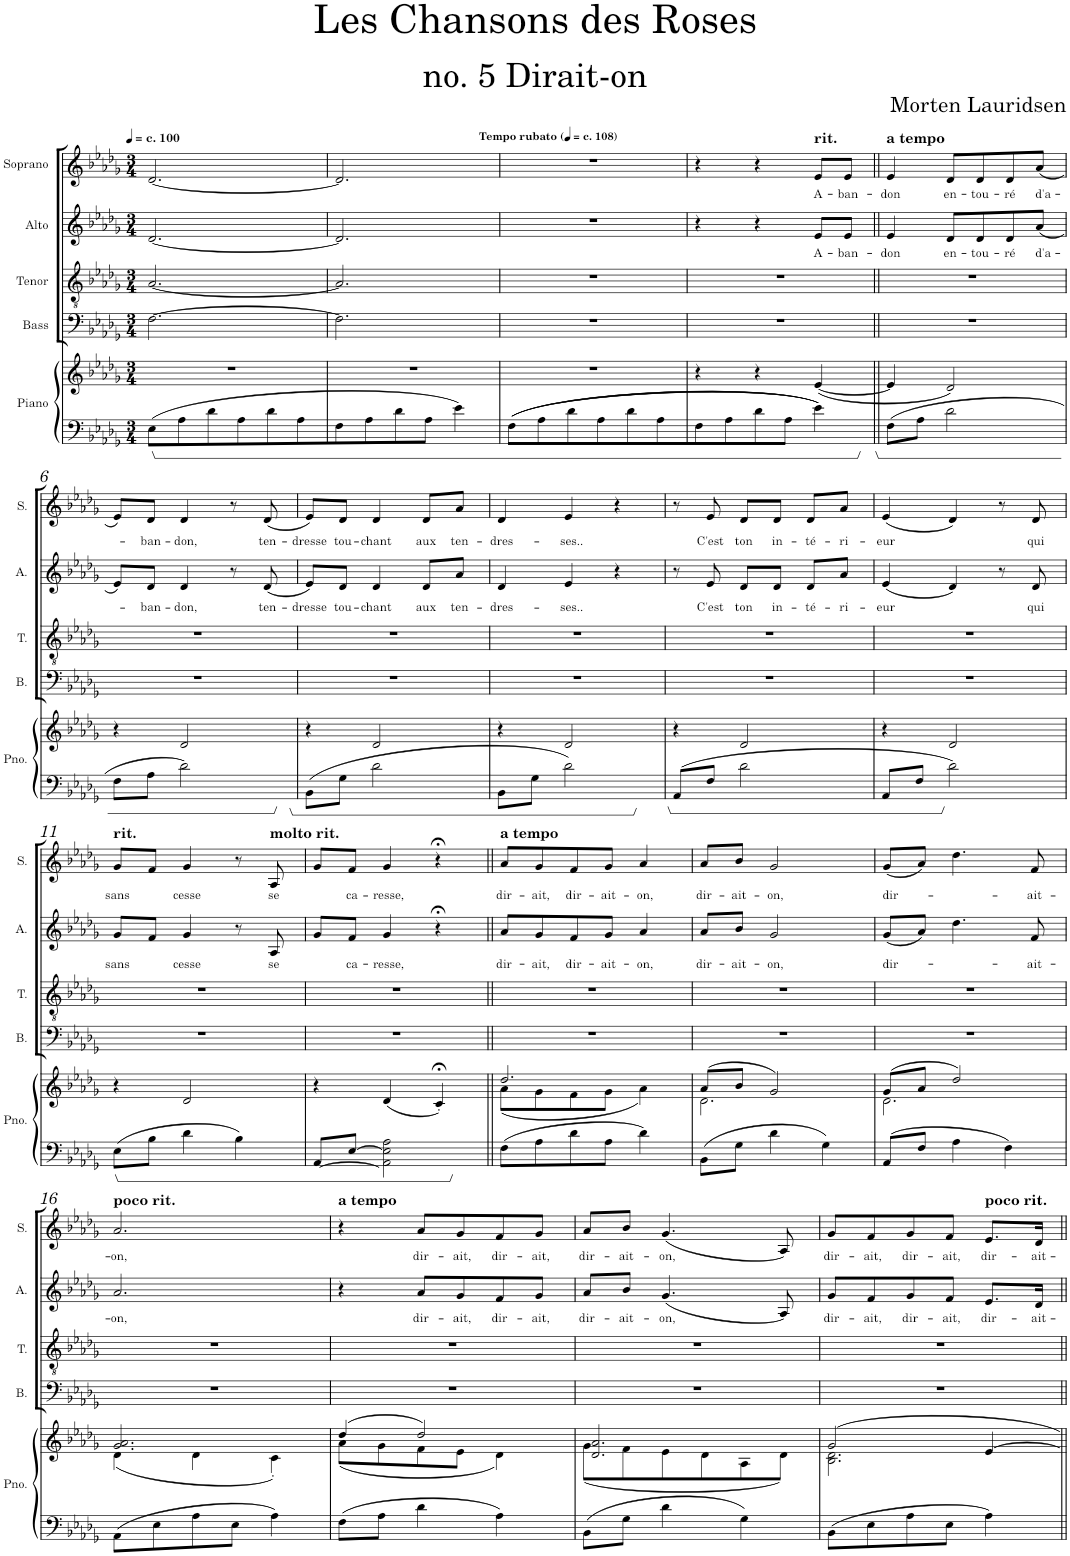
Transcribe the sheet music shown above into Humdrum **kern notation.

**kern	**kern	**kern	**kern	**kern	**text	**kern	**text
*part5	*part5	*part4	*part3	*part2	*part2	*part1	*part1
*staff6	*staff5	*staff4	*staff3	*staff2	*staff2	*staff1	*staff1
*I"Piano	*	*I"Bass	*I"Tenor	*I"Alto	*	*I"Soprano	*
*I'Pno.	*	*I'B.	*I'T.	*I'A.	*	*I'S.	*
*clefF4	*clefG2	*clefF4	*clefGv2	*clefG2	*	*clefG2	*
*k[b-e-a-d-g-]	*k[b-e-a-d-g-]	*k[b-e-a-d-g-]	*k[b-e-a-d-g-]	*k[b-e-a-d-g-]	*	*k[b-e-a-d-g-]	*
*M3/4	*M3/4	*M3/4	*M3/4	*M3/4	*	*M3/4	*
=1	=1	=1	=1	=1	=1	=1	=1
!	!	!	!	!	!	!LO:TX:a:B:t=c. 100	!
8E-\L	2.r	[2.F\	[2.A-/	[2.d-/	.	[2.d-/	.
8A-\	.	.	.	.	.	.	.
8d-\	.	.	.	.	.	.	.
8A-\	.	.	.	.	.	.	.
8d-\	.	.	.	.	.	.	.
8A-\	.	.	.	.	.	.	.
=2	=2	=2	=2	=2	=2	=2	=2
8F\	2.r	2.F\]	2.A-/]	2.d-/]	.	2.d-/]	.
8A-\	.	.	.	.	.	.	.
8d-\	.	.	.	.	.	.	.
8A-\J	.	.	.	.	.	.	.
4e-\	.	.	.	.	.	.	.
=3	=3	=3	=3	=3	=3	=3	=3
!	!	!	!	!	!	!LO:TX:a:B:t=Tempo rubato (	!
!	!	!	!	!	!	!LO:TX:a:B:t=c. 108)	!
8F\L	2.r	2.r	2.r	2.r	.	2.r	.
8A-\	.	.	.	.	.	.	.
8d-\	.	.	.	.	.	.	.
8A-\	.	.	.	.	.	.	.
8d-\	.	.	.	.	.	.	.
8A-\	.	.	.	.	.	.	.
=4	=4	=4	=4	=4	=4	=4	=4
8F\	4r	2.r	2.r	4r	.	4r	.
8A-\	.	.	.	.	.	.	.
8d-\	4r	.	.	4r	.	4r	.
8A-\J	.	.	.	.	.	.	.
!	!	!	!	!	!	!LO:TX:a:B:t=rit.	!
!	!	!	!	!	!LO:LY:b	!	!LO:LY:b
4e-\	([4e-/	.	.	8e-/L	A-	8e-/L	A-
!	!	!	!	!	!LO:LY:b	!	!LO:LY:b
.	.	.	.	8e-/J	-ban-	8e-/J	-ban-
=5||	=5||	=5||	=5||	=5||	=5||	=5||	=5||
!	!	!	!	!	!	!LO:TX:a:B:t=a tempo	!
!	!	!	!	!	!LO:LY:b	!	!LO:LY:b
8F\L	4e-/]	2.r	2.r	4e-/	-don	4e-/	-don
8A-\J	.	.	.	.	.	.	.
!	!	!	!	!	!LO:LY:b	!	!LO:LY:b
2d-\	2d-/)	.	.	8d-/L	en-	8d-/L	en-
!	!	!	!	!	!LO:LY:b	!	!LO:LY:b
.	.	.	.	8d-/	-tou-	8d-/	-tou-
!	!	!	!	!	!LO:LY:b	!	!LO:LY:b
.	.	.	.	8d-/	-ré	8d-/	-ré
!	!	!	!	!	!LO:LY:b	!	!LO:LY:b
.	.	.	.	(8a-/J	d'a-	(8a-/J	d'a-
!!LO:LB:g=z
=6	=6	=6	=6	=6	=6	=6	=6
8F\L	4r	2.r	2.r	8e-/L)	.	8e-/L)	.
!	!	!	!	!	!LO:LY:b	!	!LO:LY:b
8A-\J	.	.	.	8d-/J	-ban-	8d-/J	-ban-
!	!	!	!	!	!LO:LY:b	!	!LO:LY:b
2d-\	2d-/	.	.	4d-/	-don,	4d-/	-don,
.	.	.	.	8r	.	8r	.
!	!	!	!	!	!LO:LY:b	!	!LO:LY:b
.	.	.	.	(8d-/	ten-	(8d-/	ten-
=7	=7	=7	=7	=7	=7	=7	=7
!	!	!	!	!	!LO:LY:b	!	!LO:LY:b
8BB-\L	4r	2.r	2.r	8e-/L)	-dresse	8e-/L)	-dresse
!	!	!	!	!	!LO:LY:b	!	!LO:LY:b
8G-\J	.	.	.	8d-/J	tou-	8d-/J	tou-
!	!	!	!	!	!LO:LY:b	!	!LO:LY:b
2d-\	2d-/	.	.	4d-/	chant	4d-/	chant
!	!	!	!	!	!LO:LY:b	!	!LO:LY:b
.	.	.	.	8d-/L	aux	8d-/L	aux
!	!	!	!	!	!LO:LY:b	!	!LO:LY:b
.	.	.	.	8a-/J	ten-	8a-/J	ten-
=8	=8	=8	=8	=8	=8	=8	=8
!	!	!	!	!	!LO:LY:b	!	!LO:LY:b
8BB-\L	4r	2.r	2.r	4d-/	-dres-	4d-/	-dres-
8G-\J	.	.	.	.	.	.	.
!	!	!	!	!	!LO:LY:b	!	!LO:LY:b
2d-\	2d-/	.	.	4e-/	-ses..	4e-/	-ses..
.	.	.	.	4r	.	4r	.
=9	=9	=9	=9	=9	=9	=9	=9
8AA-/L	4r	2.r	2.r	8r	.	8r	.
!	!	!	!	!	!LO:LY:b	!	!LO:LY:b
8F/J	.	.	.	8e-/	C'est	8e-/	C'est
!	!	!	!	!	!LO:LY:b	!	!LO:LY:b
2d-\	2d-/	.	.	8d-/L	ton	8d-/L	ton
!	!	!	!	!	!LO:LY:b	!	!LO:LY:b
.	.	.	.	8d-/J	in-	8d-/J	in-
!	!	!	!	!	!LO:LY:b	!	!LO:LY:b
.	.	.	.	8d-/L	-té-	8d-/L	-té-
!	!	!	!	!	!LO:LY:b	!	!LO:LY:b
.	.	.	.	8a-/J	-ri-	8a-/J	-ri-
=10	=10	=10	=10	=10	=10	=10	=10
!	!	!	!	!	!LO:LY:b	!	!LO:LY:b
8AA-/L	4r	2.r	2.r	(4e-/	-eur	(4e-/	-eur
8F/J	.	.	.	.	.	.	.
2d-\	2d-/	.	.	4d-/)	.	4d-/)	.
.	.	.	.	8r	.	8r	.
!	!	!	!	!	!LO:LY:b	!	!LO:LY:b
.	.	.	.	8d-/	qui	8d-/	qui
!!LO:LB:g=z
=11	=11	=11	=11	=11	=11	=11	=11
!	!	!	!	!	!	!LO:TX:a:B:t=rit.	!
!	!	!	!	!	!LO:LY:b	!	!LO:LY:b
8E-\L	4r	2.r	2.r	8g-/L	sans	8g-/L	sans
8B-\J	.	.	.	8f/J	.	8f/J	.
!	!	!	!	!	!LO:LY:b	!	!LO:LY:b
4d-\	2d-/	.	.	4g-/	cesse	4g-/	cesse
4B-\	.	.	.	8r	.	8r	.
!	!	!	!	!	!	!LO:TX:a:B:t=molto rit.	!
!	!	!	!	!	!LO:LY:b	!	!LO:LY:b
.	.	.	.	8A-/	se	8A-/	se
=12	=12	=12	=12	=12	=12	=12	=12
[8AA-/L	4r	2.r	2.r	8g-/L	.	8g-/L	.
!	!	!	!	!	!LO:LY:b	!	!LO:LY:b
[8E-/J	.	.	.	8f/J	ca-	8f/J	ca-
!	!	!	!	!	!LO:LY:b	!	!LO:LY:b
2AA-\] 2E-\] 2A-\	(4d-/	.	.	4g-/	-resse,	4g-/	-resse,
.	4c;<'/)	.	.	4r;<	.	4r;<	.
=13||	=13||	=13||	=13||	=13||	=13||	=13||	=13||
*	*^	*	*	*	*	*	*
!	!	!	!	!	!	!	!LO:TX:a:B:t=a tempo	!
!	!	!	!	!	!	!LO:LY:b	!	!LO:LY:b
8F\L	2.dd-/	(8a-\L	2.r	2.r	8a-/L	dir-	8a-/L	dir-
!	!	!	!	!	!	!LO:LY:b	!	!LO:LY:b
8A-\	.	8g-\	.	.	8g-/	-ait,	8g-/	-ait,
!	!	!	!	!	!	!LO:LY:b	!	!LO:LY:b
8d-\	.	8f\	.	.	8f/	dir-	8f/	dir-
!	!	!	!	!	!	!LO:LY:b	!	!LO:LY:b
8A-\J	.	8g-\J	.	.	8g-/J	-ait-	8g-/J	-ait-
!	!	!	!	!	!	!LO:LY:b	!	!LO:LY:b
4d-\	.	4a-\)	.	.	4a-/	-on,	4a-/	-on,
=14	=14	=14	=14	=14	=14	=14	=14	=14
!	!	!	!	!	!	!LO:LY:b	!	!LO:LY:b
8BB-\L	(8a-/L	2.d-\	2.r	2.r	8a-/L	dir-	8a-/L	dir-
!	!	!	!	!	!	!LO:LY:b	!	!LO:LY:b
8G-\J	8b-/J	.	.	.	8b-/J	-ait-	8b-/J	-ait-
!	!	!	!	!	!	!LO:LY:b	!	!LO:LY:b
4d-\	2g-/)	.	.	.	2g-/	-on,	2g-/	-on,
4G-\	.	.	.	.	.	.	.	.
=15	=15	=15	=15	=15	=15	=15	=15	=15
!	!	!	!	!	!	!LO:LY:b	!	!LO:LY:b
8AA-/L	(8g-/L	2.d-\	2.r	2.r	(8g-/L	dir-	(8g-/L	dir-
8F/J	8a-/J	.	.	.	8a-/J)	.	8a-/J)	.
4A-\	2dd-/)	.	.	.	4.dd-\	.	4.dd-\	.
4F\	.	.	.	.	.	.	.	.
!	!	!	!	!	!	!LO:LY:b	!	!LO:LY:b
.	.	.	.	.	8f/	-ait-	8f/	-ait-
!!LO:LB:g=z
=16	=16	=16	=16	=16	=16	=16	=16	=16
!	!	!	!	!	!	!	!LO:TX:a:B:t=poco rit.	!
!	!	!	!	!	!	!LO:LY:b	!	!LO:LY:b
8AA-\L	2.g-/ 2.a-/	(4d-\	2.r	2.r	2.a-/	-on,	2.a-/	-on,
8E-\	.	.	.	.	.	.	.	.
8A-\	.	4d-\	.	.	.	.	.	.
8E-\J	.	.	.	.	.	.	.	.
4A-\	.	4c'\)	.	.	.	.	.	.
=17	=17	=17	=17	=17	=17	=17	=17	=17
!	!	!	!	!	!	!	!LO:TX:a:B:t=a tempo	!
8F\L	(4dd-/	(8a-\L	2.r	2.r	4r	.	4r	.
8A-\J	.	8g-\	.	.	.	.	.	.
!	!	!	!	!	!	!LO:LY:b	!	!LO:LY:b
4d-\	2dd-/)	8f\	.	.	8a-/L	dir-	8a-/L	dir-
!	!	!	!	!	!	!LO:LY:b	!	!LO:LY:b
.	.	8e-\J	.	.	8g-/	-ait,	8g-/	-ait,
!	!	!	!	!	!	!LO:LY:b	!	!LO:LY:b
4A-\	.	4d-\)	.	.	8f/	dir-	8f/	dir-
!	!	!	!	!	!	!LO:LY:b	!	!LO:LY:b
.	.	.	.	.	8g-/J	-ait,	8g-/J	-ait,
=18	=18	=18	=18	=18	=18	=18	=18	=18
!	!	!	!	!	!	!LO:LY:b	!	!LO:LY:b
8BB-\L	2.d-/ 2.a-/	(8g-\L	2.r	2.r	8a-/L	dir-	8a-/L	dir-
!	!	!	!	!	!	!LO:LY:b	!	!LO:LY:b
8G-\J	.	8f\	.	.	8b-/J	-ait-	8b-/J	-ait-
!	!	!	!	!	!	!LO:LY:b	!	!LO:LY:b
4d-\	.	8e-\	.	.	(4.g-/	-on,	(4.g-/	-on,
.	.	8d-\	.	.	.	.	.	.
4G-\	.	8A-\	.	.	.	.	.	.
.	.	8d-\J)	.	.	8A-/)	.	8A-/)	.
=19	=19	=19	=19	=19	=19	=19	=19	=19
!	!	!	!	!	!	!LO:LY:b	!	!LO:LY:b
8BB-\L	2g-/	2.B-\ 2.d-\	2.r	2.r	8g-/L	dir-	8g-/L	dir-
!	!	!	!	!	!	!LO:LY:b	!	!LO:LY:b
8E-\	.	.	.	.	8f/	-ait,	8f/	-ait,
!	!	!	!	!	!	!LO:LY:b	!	!LO:LY:b
8A-\	.	.	.	.	8g-/	dir-	8g-/	dir-
!	!	!	!	!	!	!LO:LY:b	!	!LO:LY:b
8E-\J	.	.	.	.	8f/J	-ait,	8f/J	-ait,
!	!	!	!	!	!	!	!LO:TX:a:B:t=poco rit.	!
!	!	!	!	!	!	!LO:LY:b	!	!LO:LY:b
4A-\	[4e-/	.	.	.	8.e-/L	dir-	8.e-/L	dir-
!	!	!	!	!	!	!LO:LY:b	!	!LO:LY:b
.	.	.	.	.	16d-/Jk	-ait-	16d-/Jk	-ait-
*	*v	*v	*	*	*	*	*	*
=||	=||	=||	=||	=||	=||	=||	=||
*-	*-	*-	*-	*-	*-	*-	*-
